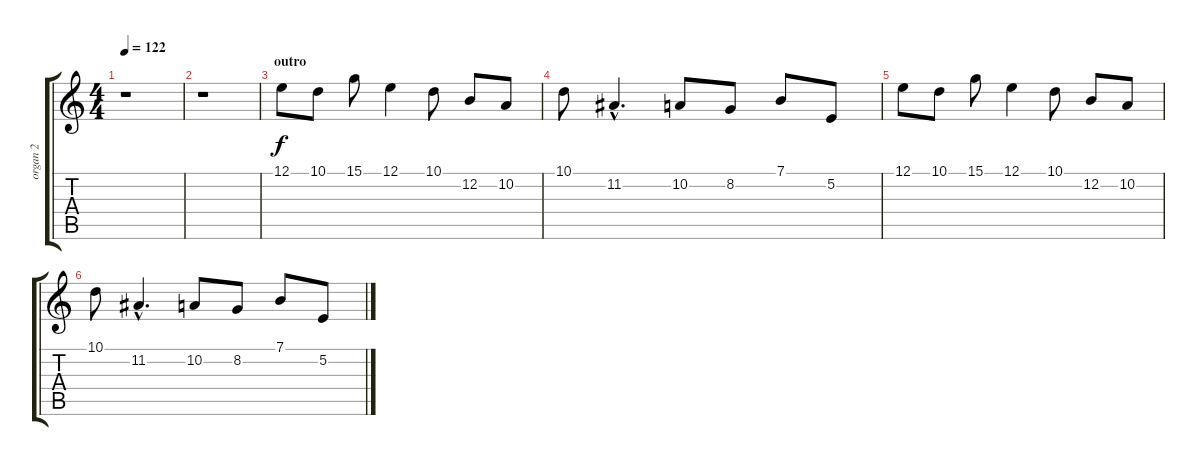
\track ("organ 2" "organ 2") {instrument rockorgan}
\staff {score tabs}
\tuning (E4 B3 G3 D3 A2 E2) {hide}
\ts (4 4)
\tempo 122
\clef g2
\ks c
r.1{dy ff} |
r.1 |
\section ("" "outro")
12.1.8{dy f} 10.1.8 15.1.8 12.1.4 10.1.8 12.2.8 10.2.8 |
10.1.8 11.2{hac}.4{d} 10.2.8 8.2.8 7.1.8 5.2.8 |
12.1.8 10.1.8 15.1.8 12.1.4 10.1.8 12.2.8 10.2.8 |
10.1.8 11.2{hac}.4{d} 10.2.8 8.2.8 7.1.8 5.2.8
